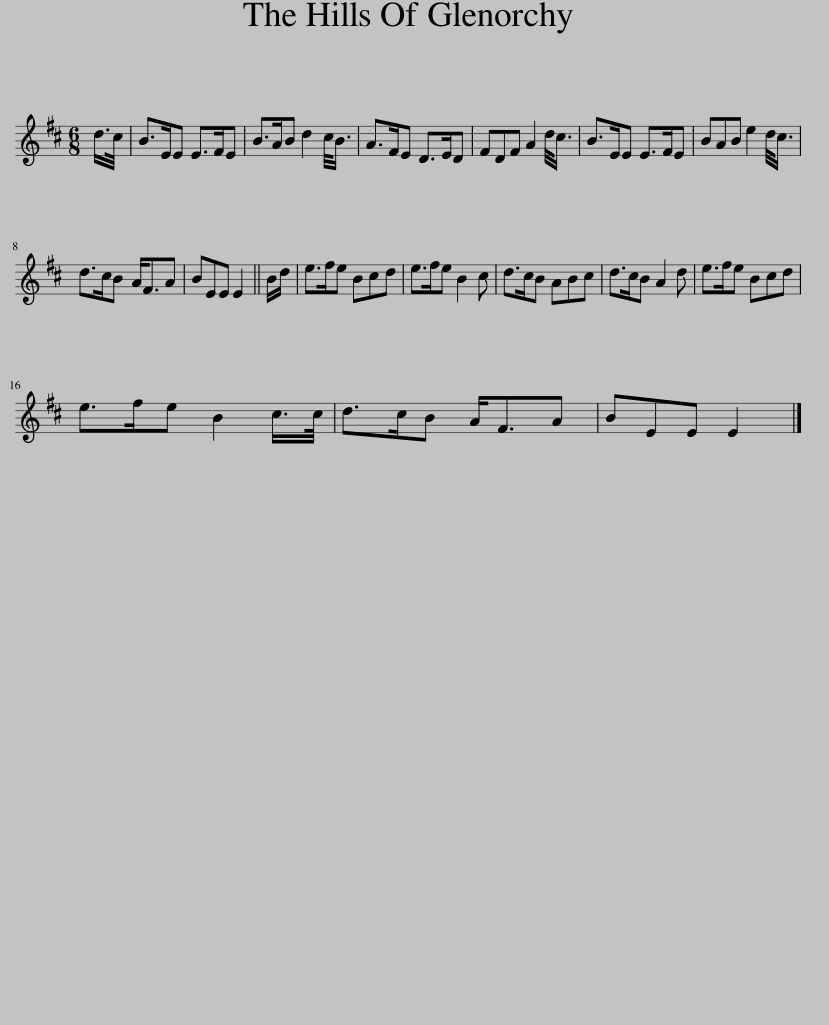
X:1
L:1/8
M:6/8
I:linebreak $
K:D
V:1 treble
V:1
 d/>c/ | B>EE E>FE | B>AB d2 c/<B/ | A>FE D>ED | FDF A2 d/<c/ | %5
 B>EE E>FE | BAB e2 d/<c/ |$ d>cB A<FA | BEE E2 || B/d/ | %10
 e>fe Bcd | e>fe B2 c | d>cB ABc | d>cB A2 d | e>fe Bcd |$ %15
 e>fe B2 c/>c/ | d>cB A<FA | BEE E2 |] %18
